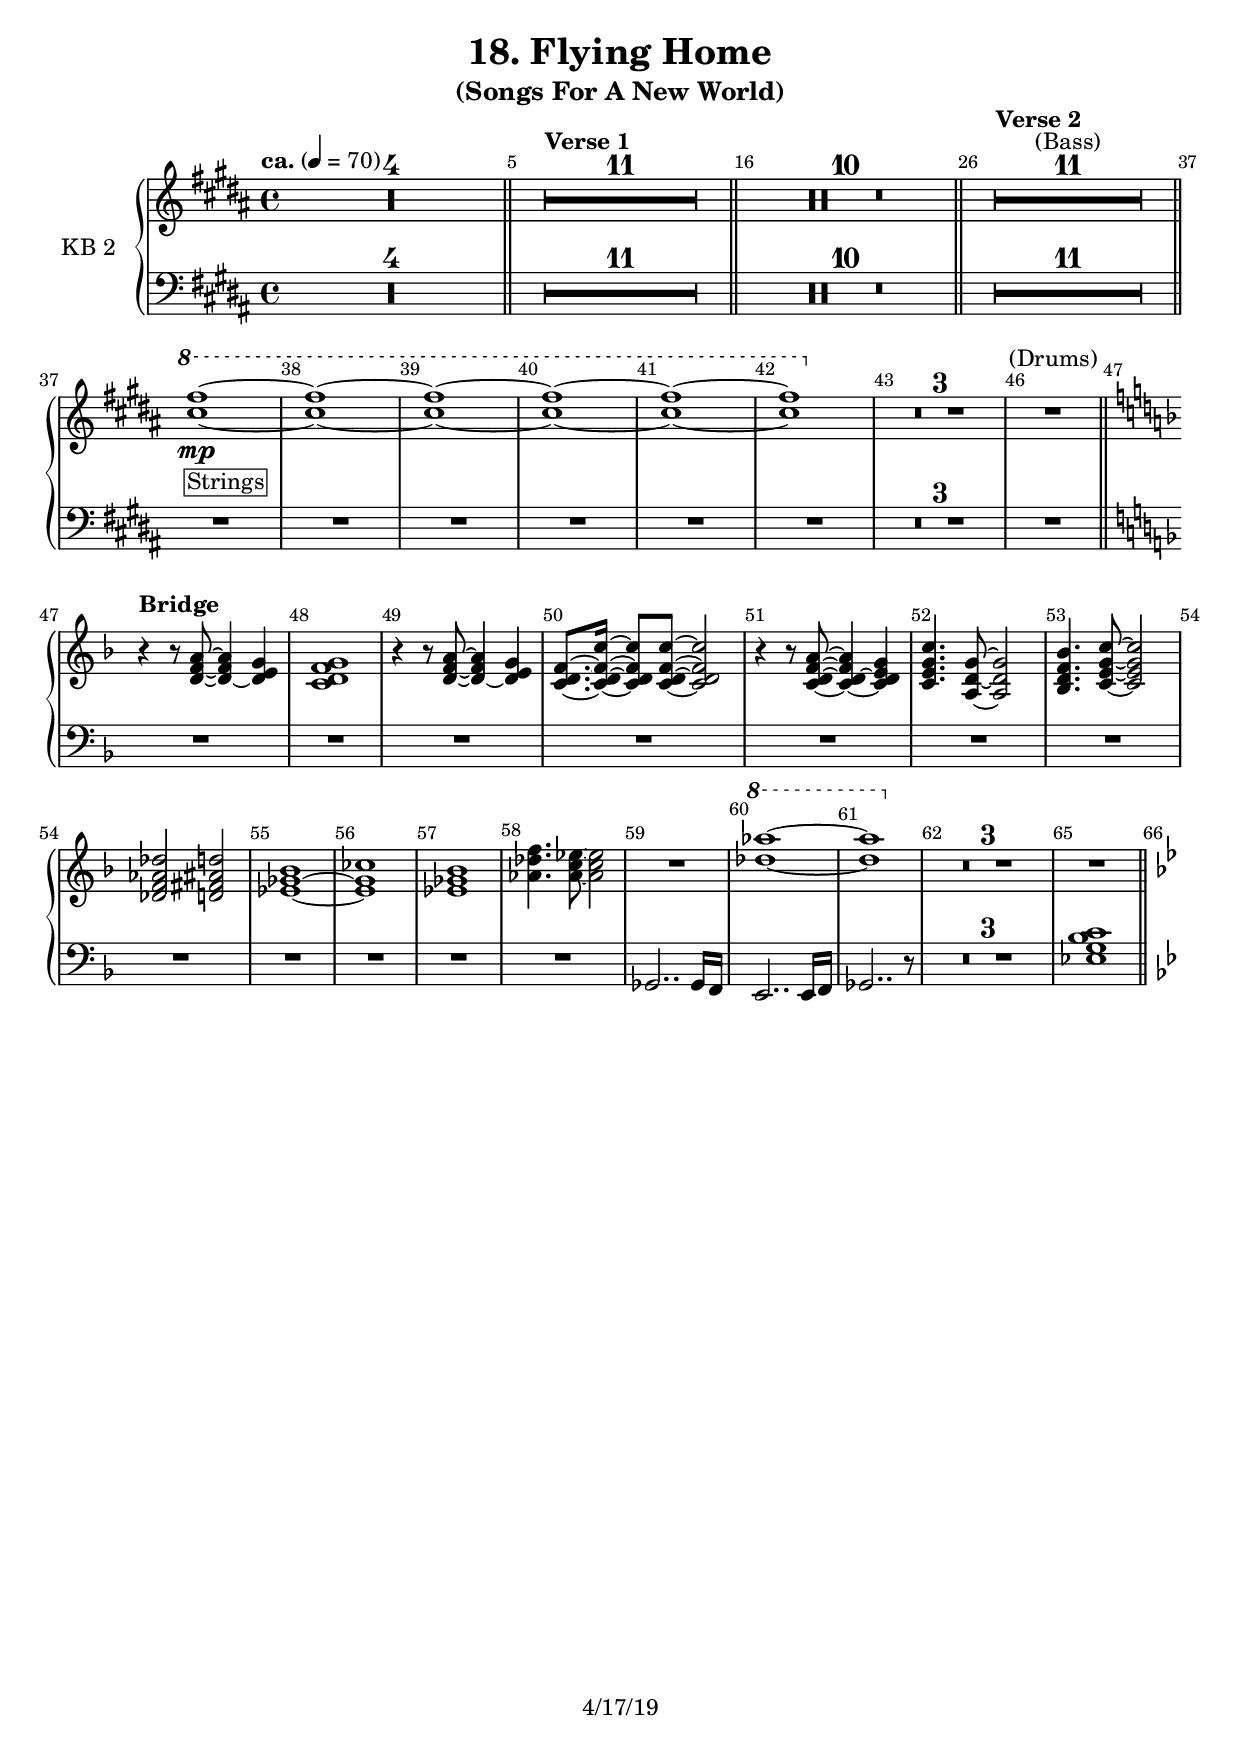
\version "2.18.2"

\header {
  title = "18. Flying Home"
  subtitle = "(Songs For A New World)"
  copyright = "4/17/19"
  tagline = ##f
}

global = {
  \key b \major
  \time 4/4
  \tempo "ca." 4 = 70
  \compressFullBarRests
  \override Score.BarNumber.break-visibility = ##(#t #t #t)
}

right = \relative c'' {
  \global
  R1*4 \bar "||" \tempo "Verse 1" R1*11 \bar "||" R1*10 \bar "||" \tempo "Verse 2" R1*11^"(Bass)" \bar "||" \break %1-36
  \ottava #1 <cis' fis>1\mp_\markup { \box "Strings" } ~ <cis fis> ~ <cis fis> ~ <cis fis> ~ <cis fis> ~ <cis fis> \ottava #0 R1*3 R1^"(Drums)" \bar "||" %37-46
  \key d \minor \tempo "Bridge" r4 r8 <d,, f a>8 ~ <d f a>4 ~ <d e g> <c d f g>1 r4 r8 <d f a>8 ~ <d f a>4 ~ <d e g> <c d f>8. ~ <c d f c'>16 ~ <c d f c'>8 <c d f c'>8 ~ <c d f c'>2 %47-50
  r4 r8 <c d f a>8 ~ <c d f a>4 ~ <c d e g> <c e g c>4. <a d g>8 ~ <a d g>2 <bes d f bes>4. <c e g c>8 ~ <c e g c>2 <des f as des>2 <d fis ais d>2 %51-54
  <es ges bes>1 ~ <es ges ces>1 <es ges bes>1 <aes des f>4. <as c es>8 ~ <as c es>2 R1 \ottava #1 <des' aes'>1 ~ <des aes'> \ottava #0 R1*4 \bar "||" %55-65
  \key bes \major
}

left = \relative c' {
  \global
  R1*4 R1*11 R1*10 R1*11 %1-36
  R1*10 %37-46
  \key d \minor R1*12 ges,2.. ges16 f16 e2.. e16 f16 ges2.. r8 R1*3 <es' g bes c>1 %47-65
  \key bes \major
}

\score {
  \new PianoStaff \with {
    instrumentName = "KB 2"
  } <<
    \new Staff = "right" \right
    \new Staff = "left" { \clef bass \left }
  >>
  \layout { }
}
